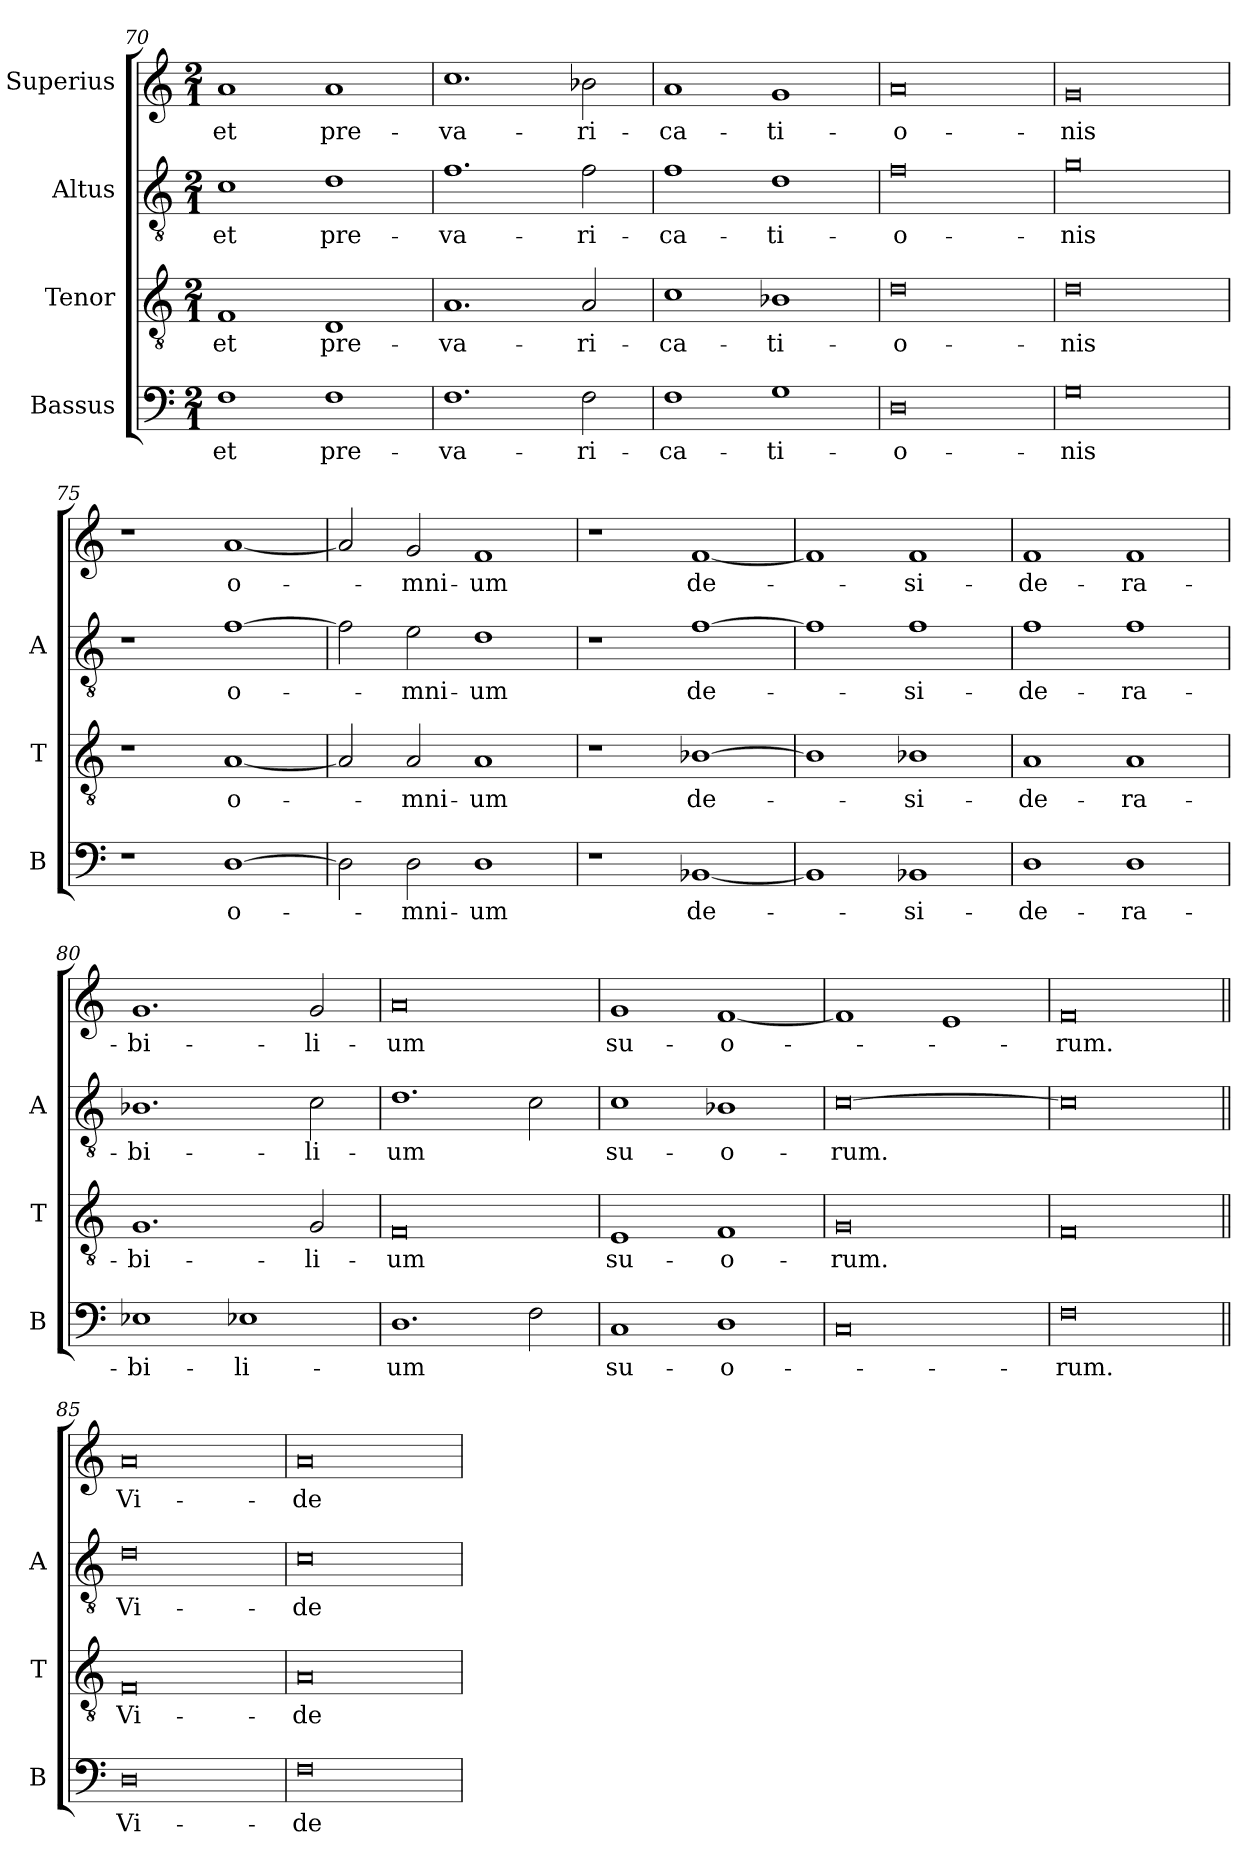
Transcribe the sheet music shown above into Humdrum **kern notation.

**kern	**text	**kern	**text	**kern	**text	**kern	**text
*part4	*part4	*part3	*part3	*part2	*part2	*part1	*part1
*staff4	*staff4	*staff3	*staff3	*staff2	*staff2	*staff1	*staff1
*I"Bassus	*	*I"Tenor	*	*I"Altus	*	*I"Superius	*
*I'B	*	*I'T	*	*I'A	*	*	*
*clefF4	*	*clefGv2	*	*clefGv2	*	*clefG2	*
*k[]	*	*k[]	*	*k[]	*	*k[]	*
*M2/1	*	*M2/1	*	*M2/1	*	*M2/1	*
=70	=70	=70	=70	=70	=70	=70	=70
1F	et	1F	et	1c	et	1a	et
1F	pre-	1D	pre-	1d	pre-	1a	pre-
=71	=71	=71	=71	=71	=71	=71	=71
1.F	-va-	1.A	-va-	1.f	-va-	1.cc	-va-
2F	-ri-	2A	-ri-	2f	-ri-	2b-X	-ri-
=72	=72	=72	=72	=72	=72	=72	=72
1F	-ca-	1c	-ca-	1f	-ca-	1a	-ca-
1G	-ti-	1B-X	-ti-	1d	-ti-	1g	-ti-
=73	=73	=73	=73	=73	=73	=73	=73
0D	-o-	0d	-o-	0f	-o-	0a	-o-
=74	=74	=74	=74	=74	=74	=74	=74
0G	-nis	0d	-nis	0g	-nis	0g	-nis
=75	=75	=75	=75	=75	=75	=75	=75
1r	.	1r	.	1r	.	1r	.
[1D	o-	[1A	o-	[1f	o-	[1a	o-
=76	=76	=76	=76	=76	=76	=76	=76
2D]	.	2A]	.	2f]	.	2a]	.
2D	-mni-	2A	-mni-	2e	-mni-	2g	-mni-
1D	-um	1A	-um	1d	-um	1f	-um
=77	=77	=77	=77	=77	=77	=77	=77
1r	.	1r	.	1r	.	1r	.
[1BB-X	de-	[1B-X	de-	[1f	de-	[1f	de-
=78	=78	=78	=78	=78	=78	=78	=78
1BB-]	.	1B-]	.	1f]	.	1f]	.
1BB-X	-si-	1B-X	-si-	1f	-si-	1f	-si-
=79	=79	=79	=79	=79	=79	=79	=79
1D	-de-	1A	-de-	1f	-de-	1f	-de-
1D	-ra-	1A	-ra-	1f	-ra-	1f	-ra-
=80	=80	=80	=80	=80	=80	=80	=80
1E-X	-bi-	1.G	-bi-	1.B-X	-bi-	1.g	-bi-
1E-X	-li-	.	.	.	.	.	.
.	.	2G	-li-	2c	-li-	2g	-li-
=81	=81	=81	=81	=81	=81	=81	=81
1.D	-um	0F	-um	1.d	-um	0a	-um
2F	.	.	.	2c	.	.	.
=82	=82	=82	=82	=82	=82	=82	=82
1C	su-	1E	su-	1c	su-	1g	su-
1D	-o-	1F	-o-	1B-i	-o-	[1f	-o-
=83	=83	=83	=83	=83	=83	=83	=83
0C	.	0G	-rum.	[0c	-rum.	1f]	.
.	.	.	.	.	.	1e	.
=84	=84	=84	=84	=84	=84	=84	=84
0F	-rum.	0F	.	0c]	.	0f	-rum.
=85||	=85||	=85||	=85||	=85||	=85||	=85||	=85||
0D	Vi-	0F	Vi-	0d	Vi-	0a	Vi-
=86	=86	=86	=86	=86	=86	=86	=86
0F	-de-	0A	-de-	0c	-de-	0a	-de-
=	=	=	=	=	=	=	=
*-	*-	*-	*-	*-	*-	*-	*-
